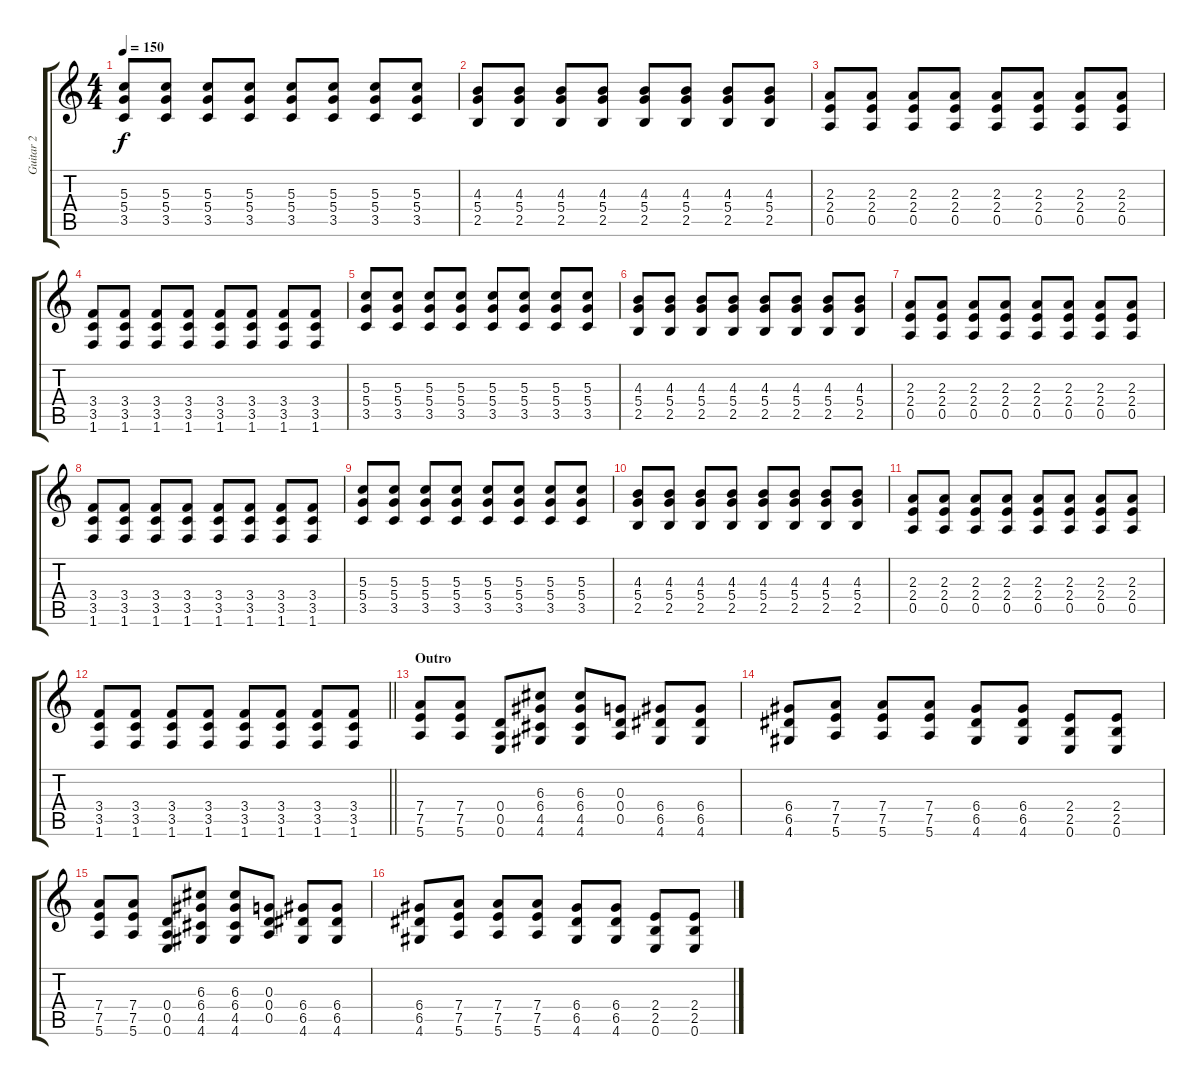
\track ("Guitar 2" "Guitar 2") {instrument distortionguitar}
\staff {score tabs}
\tuning (E4 B3 G3 D3 A2 E2) {hide}
\ts (4 4)
\tempo 150
\clef g2
\ks c
(5.3 5.4 3.5).8{dy f} (5.3 5.4 3.5).8 (5.3 5.4 3.5).8 (5.3 5.4 3.5).8 (5.3 5.4 3.5).8 (5.3 5.4 3.5).8 (5.3 5.4 3.5).8 (5.3 5.4 3.5).8 |
(4.3 5.4 2.5).8 (4.3 5.4 2.5).8 (4.3 5.4 2.5).8 (4.3 5.4 2.5).8 (4.3 5.4 2.5).8 (4.3 5.4 2.5).8 (4.3 5.4 2.5).8 (4.3 5.4 2.5).8 |
(2.3 2.4 0.5).8 (2.3 2.4 0.5).8 (2.3 2.4 0.5).8 (2.3 2.4 0.5).8 (2.3 2.4 0.5).8 (2.3 2.4 0.5).8 (2.3 2.4 0.5).8 (2.3 2.4 0.5).8 |
(3.4 3.5 1.6).8 (3.4 3.5 1.6).8 (3.4 3.5 1.6).8 (3.4 3.5 1.6).8 (3.4 3.5 1.6).8 (3.4 3.5 1.6).8 (3.4 3.5 1.6).8 (3.4 3.5 1.6).8 |
(5.3 5.4 3.5).8 (5.3 5.4 3.5).8 (5.3 5.4 3.5).8 (5.3 5.4 3.5).8 (5.3 5.4 3.5).8 (5.3 5.4 3.5).8 (5.3 5.4 3.5).8 (5.3 5.4 3.5).8 |
(4.3 5.4 2.5).8 (4.3 5.4 2.5).8 (4.3 5.4 2.5).8 (4.3 5.4 2.5).8 (4.3 5.4 2.5).8 (4.3 5.4 2.5).8 (4.3 5.4 2.5).8 (4.3 5.4 2.5).8 |
(2.3 2.4 0.5).8 (2.3 2.4 0.5).8 (2.3 2.4 0.5).8 (2.3 2.4 0.5).8 (2.3 2.4 0.5).8 (2.3 2.4 0.5).8 (2.3 2.4 0.5).8 (2.3 2.4 0.5).8 |
(3.4 3.5 1.6).8 (3.4 3.5 1.6).8 (3.4 3.5 1.6).8 (3.4 3.5 1.6).8 (3.4 3.5 1.6).8 (3.4 3.5 1.6).8 (3.4 3.5 1.6).8 (3.4 3.5 1.6).8 |
(5.3 5.4 3.5).8 (5.3 5.4 3.5).8 (5.3 5.4 3.5).8 (5.3 5.4 3.5).8 (5.3 5.4 3.5).8 (5.3 5.4 3.5).8 (5.3 5.4 3.5).8 (5.3 5.4 3.5).8 |
(4.3 5.4 2.5).8 (4.3 5.4 2.5).8 (4.3 5.4 2.5).8 (4.3 5.4 2.5).8 (4.3 5.4 2.5).8 (4.3 5.4 2.5).8 (4.3 5.4 2.5).8 (4.3 5.4 2.5).8 |
(2.3 2.4 0.5).8 (2.3 2.4 0.5).8 (2.3 2.4 0.5).8 (2.3 2.4 0.5).8 (2.3 2.4 0.5).8 (2.3 2.4 0.5).8 (2.3 2.4 0.5).8 (2.3 2.4 0.5).8 |
\barLineRight lightlight
(3.4 3.5 1.6).8 (3.4 3.5 1.6).8 (3.4 3.5 1.6).8 (3.4 3.5 1.6).8 (3.4 3.5 1.6).8 (3.4 3.5 1.6).8 (3.4 3.5 1.6).8 (3.4 3.5 1.6).8 |
\section ("" "Outro")
(7.4 7.5 5.6).8 (7.4 7.5 5.6).8 (0.4 0.5 0.6).8 (6.3 6.4 4.5 4.6).8 (6.3 6.4 4.5 4.6).8 (0.3 0.4 0.5).8 (6.4 6.5 4.6).8 (6.4 6.5 4.6).8 |
(6.4 6.5 4.6).8 (7.4 7.5 5.6).8 (7.4 7.5 5.6).8 (7.4 7.5 5.6).8 (6.4 6.5 4.6).8 (6.4 6.5 4.6).8 (2.4 2.5 0.6).8 (2.4 2.5 0.6).8 |
(7.4 7.5 5.6).8 (7.4 7.5 5.6).8 (0.4 0.5 0.6).8 (6.3 6.4 4.5 4.6).8 (6.3 6.4 4.5 4.6).8 (0.3 0.4 0.5).8 (6.4 6.5 4.6).8 (6.4 6.5 4.6).8 |
(6.4 6.5 4.6).8 (7.4 7.5 5.6).8 (7.4 7.5 5.6).8 (7.4 7.5 5.6).8 (6.4 6.5 4.6).8 (6.4 6.5 4.6).8 (2.4 2.5 0.6).8 (2.4 2.5 0.6).8
